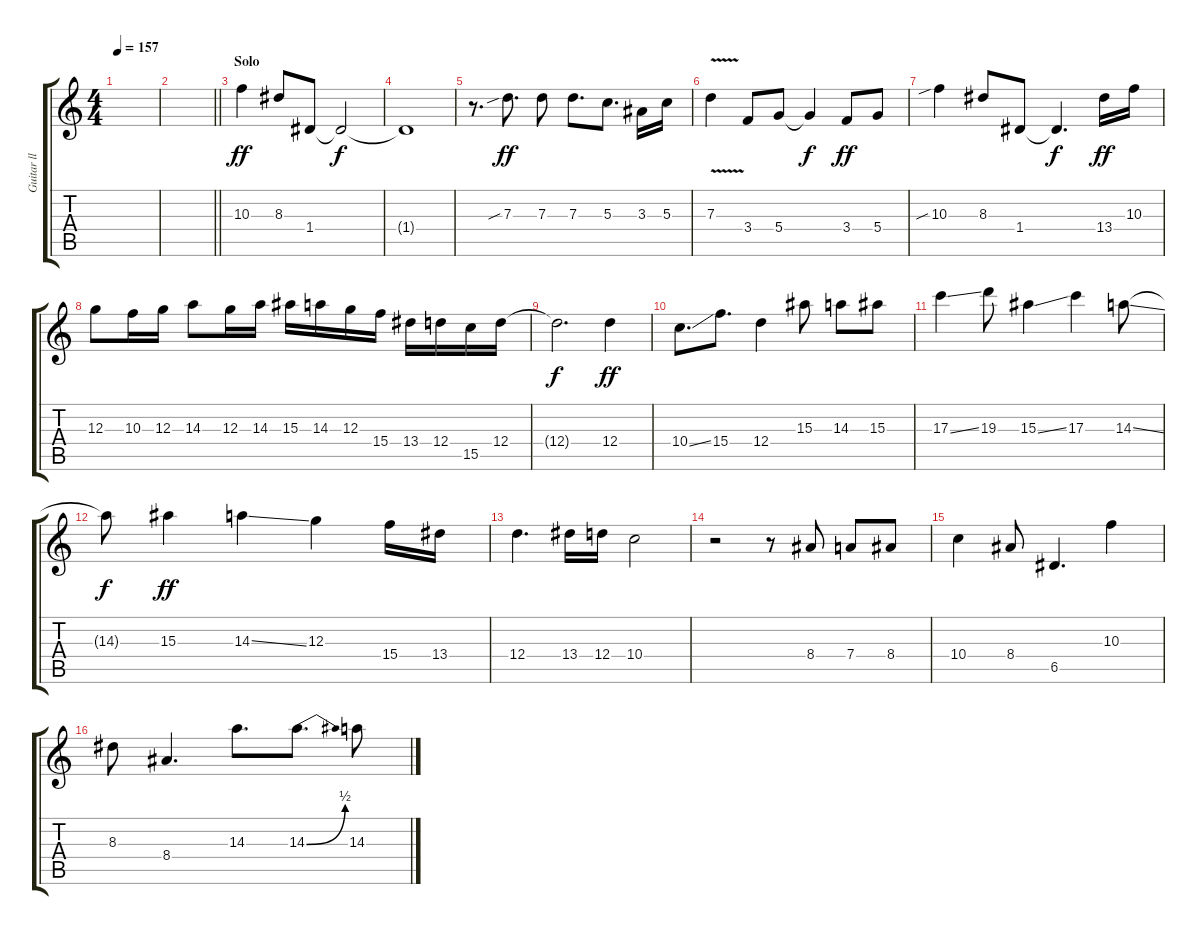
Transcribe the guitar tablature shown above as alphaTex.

\track ("Guitar ll" "Guitar ll") {instrument distortionguitar}
\staff {score tabs}
\tuning (E4 B3 G3 D3 A2 D2) {hide}
\ts (4 4)
\tempo 157
\clef g2
\ks c
|
\barLineRight lightlight
|
\section ("" "Solo")
10.3.4{dy ff} 8.3.8 1.4.8 1.4{t}.2{dy f} |
1.4{t}.1 |
r.8{d} 7.3{sib}.8{d dy ff} 7.3.8 7.3.8{d} 5.3.8{d} 3.3.16 5.3.16 |
7.3{v}.4 3.4.8 5.4.8 5.4{t}.4{dy f} 3.4.8{dy ff} 5.4.8 |
10.3{sib}.4 8.3.8 1.4.8 1.4{t}.4{d dy f} 13.4.16{dy ff} 10.3.16 |
12.3.8 10.3.16 12.3.16 14.3.8 12.3.16 14.3.16 15.3.16 14.3.16 12.3.16 15.4.16 13.4.16 12.4.16 15.5.16 12.4.16 |
12.4{t}.2{d dy f} 12.4.4{dy ff} |
10.4{ss}.8{d} 15.4.8{d} 12.4.4 15.3.8 14.3.8 15.3.8 |
17.3{ss}.4 19.3.8 15.3{ss}.4 17.3.4 14.3{ss}.8 |
14.3{t}.8{dy f} 15.3.4{dy ff} 14.3{ss}.4 12.3.4 15.4.16 13.4.16 |
12.4.4{d} 13.4.16 12.4.16 10.4.2 |
r.2 r.8 8.4.8 7.4.8 8.4.8 |
10.4.4 8.4.8 6.5.4{d} 10.3.4 |
8.3.8 8.4.4{d} 14.3.8{d} 14.3{be (bend 0 0 60 2)}.8{d} 14.3.8
